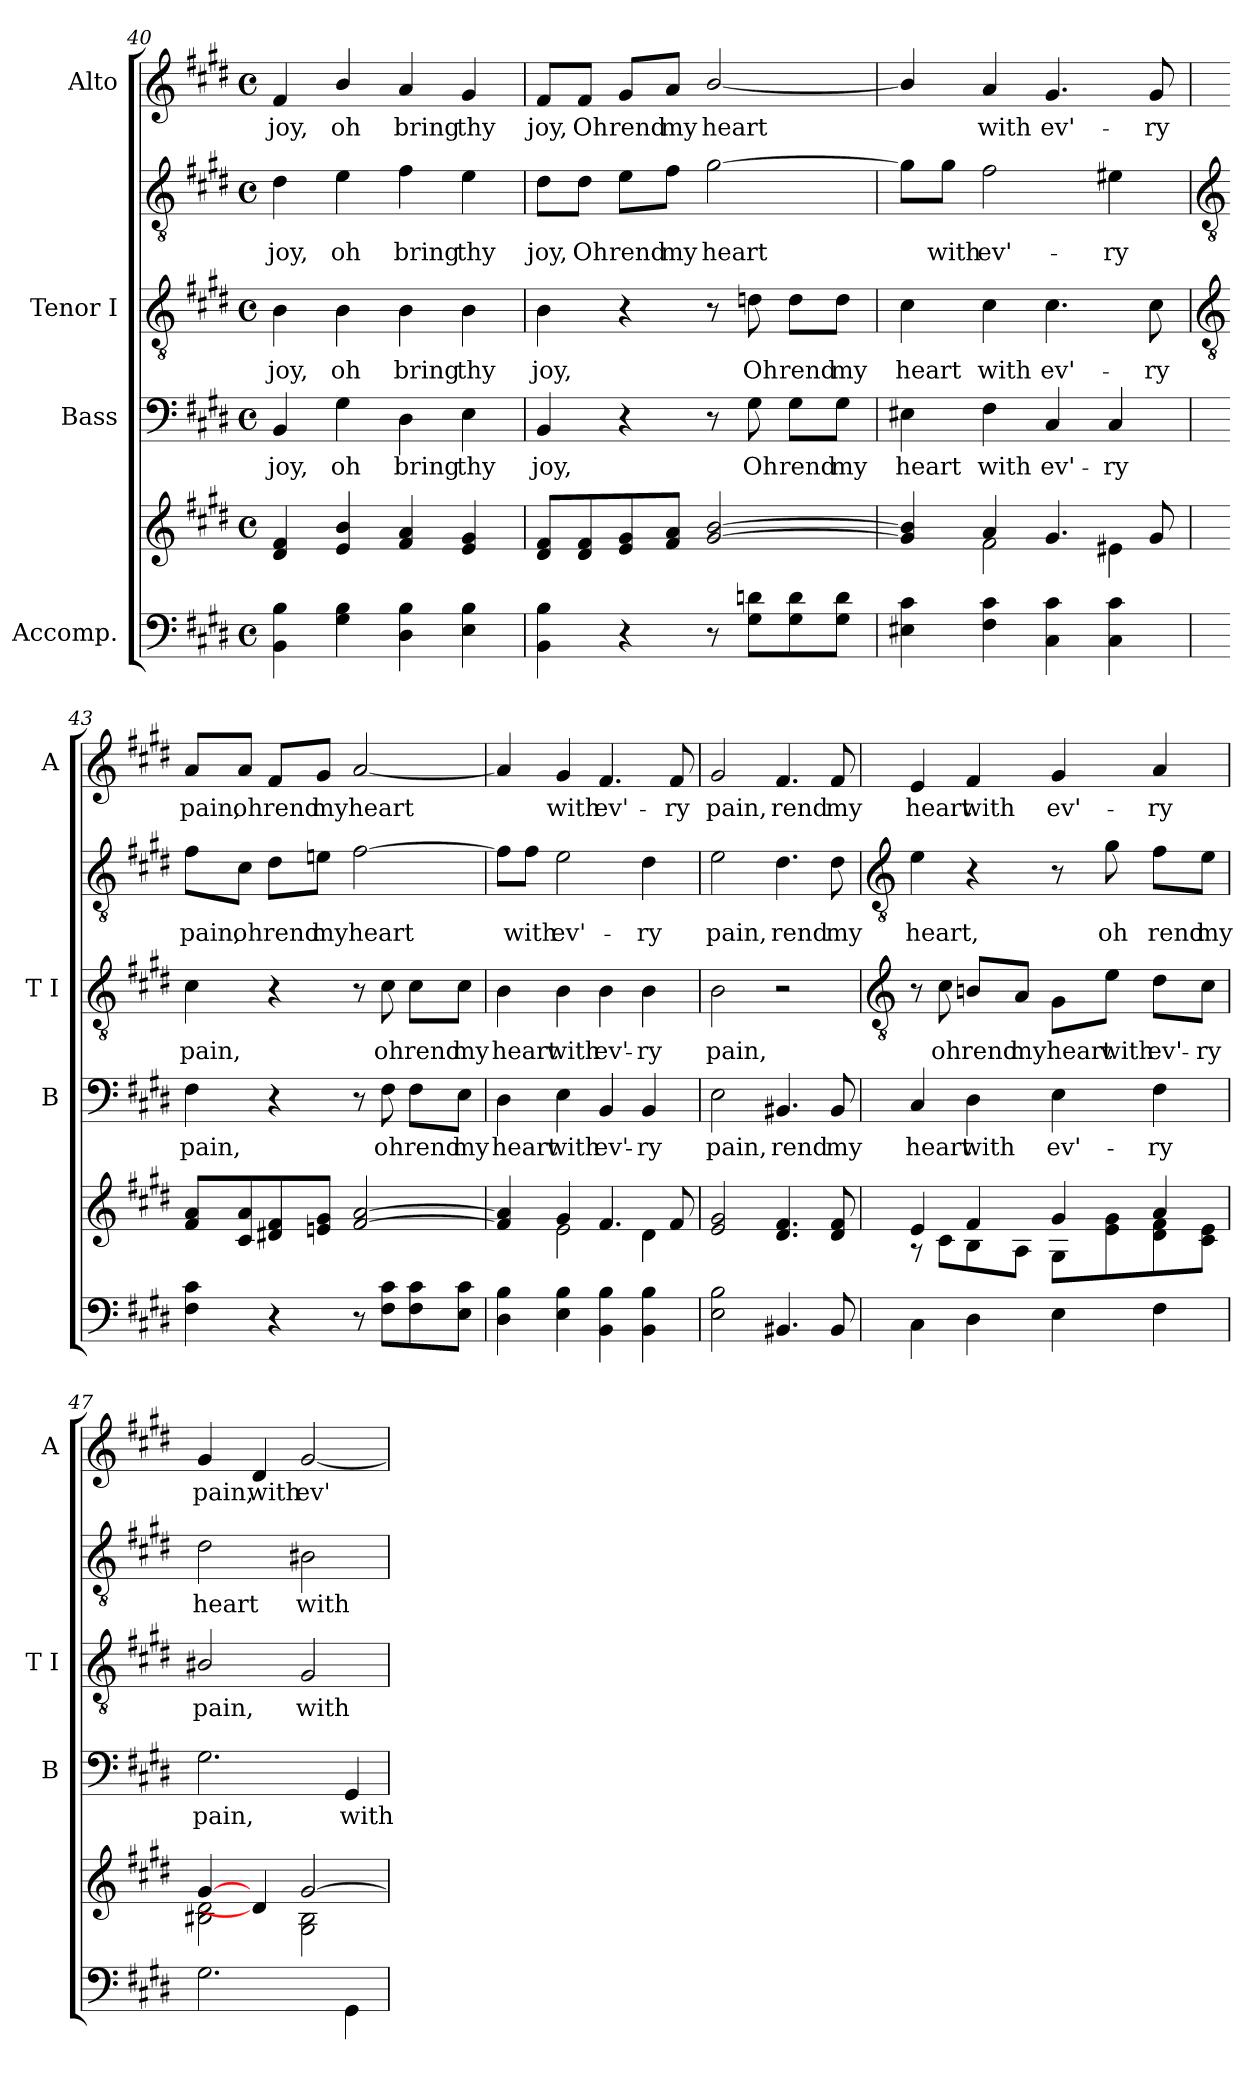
**kern	**kern	**kern	**text	**kern	**text	**kern	**text	**kern	**text
*part4	*part4	*part3	*part3	*part2	*part2	*part2	*part2	*part1	*part1
*staff6	*staff5	*staff4	*staff4	*staff3	*staff3	*staff2	*staff2	*staff1	*staff1
*I"Accomp.	*	*I"Bass	*	*I"Tenor I	*	*	*	*I"Alto	*
*	*	*I'B	*	*I'T I	*	*	*	*I'A	*
!!LO:LB:g=z
*clefF4	*clefG2	*clefF4	*	*clefGv2	*	*clefGv2	*	*clefG2	*
*k[f#c#g#d#]	*k[f#c#g#d#]	*k[f#c#g#d#]	*	*k[f#c#g#d#]	*	*k[f#c#g#d#]	*	*k[f#c#g#d#]	*
*E:	*E:	*E:	*	*E:	*	*E:	*	*E:	*
*M4/4	*M4/4	*M4/4	*	*M4/4	*	*M4/4	*	*M4/4	*
*met(c)	*met(c)	*met(c)	*	*met(c)	*	*met(c)	*	*met(c)	*
=40	=40	=40	=40	=40	=40	=40	=40	=40	=40
*	*^	*	*	*	*	*	*	*	*
!	!	!	!	!LO:LY:b	!	!LO:LY:b	!	!LO:LY:b	!	!LO:LY:b
4BB 4B	4d# 4f#	1ryy	4BB	joy,	4B	joy,	4d#	joy,	4f#	joy,
!	!	!	!	!LO:LY:b	!	!LO:LY:b	!	!LO:LY:b	!	!LO:LY:b
4G# 4B	4e/ 4b/	.	4G#	oh	4B	oh	4e\	oh	4b/	oh
!	!	!	!	!LO:LY:b	!	!LO:LY:b	!	!LO:LY:b	!	!LO:LY:b
4D# 4B	4f# 4a	.	4D#	bring	4B	bring	4f#\	bring	4a	bring
!	!	!	!	!LO:LY:b	!	!LO:LY:b	!	!LO:LY:b	!	!LO:LY:b
4E 4B	4e 4g#	.	4E	thy	4B	thy	4e	thy	4g#	thy
=41	=41	=41	=41	=41	=41	=41	=41	=41	=41	=41
!	!	!	!	!LO:LY:b	!	!LO:LY:b	!	!LO:LY:b	!	!LO:LY:b
4BB 4B	8d# 8f#L	1ryy	4BB	joy,	4B	joy,	8d#\L	joy,	8f#/L	joy,
!	!	!	!	!	!	!	!	!LO:LY:b	!	!LO:LY:b
.	8d# 8f#	.	.	.	.	.	8d#\J	Oh	8f#/J	Oh
!	!	!	!	!	!	!	!	!LO:LY:b	!	!LO:LY:b
4r	8e 8g#	.	4r	.	4r	.	8e\L	rend	8g#/L	rend
!	!	!	!	!	!	!	!	!LO:LY:b	!	!LO:LY:b
.	8f# 8aJ	.	.	.	.	.	8f#\J	my	8a/J	my
!	!	!	!	!	!	!	!	!LO:LY:b	!	!LO:LY:b
8r	[2g#/ [2b/	.	8r	.	8r	.	[2g#\	heart	[2b/	heart
!	!	!	!	!LO:LY:b	!	!LO:LY:b	!	!	!	!
8G# 8dnL	.	.	8G#	Oh	8dn	Oh	.	.	.	.
!	!	!	!	!LO:LY:b	!	!LO:LY:b	!	!	!	!
8G# 8d	.	.	8G#\L	rend	8d\L	rend	.	.	.	.
!	!	!	!	!LO:LY:b	!	!LO:LY:b	!	!	!	!
8G# 8dJ	.	.	8G#\J	my	8d\J	my	.	.	.	.
=42	=42	=42	=42	=42	=42	=42	=42	=42	=42	=42
!	!	!	!	!LO:LY:b	!	!LO:LY:b	!	!	!	!
4E#X 4c#	4g#/] 4b/]	4ryy	4E#X	heart	4c#	heart	8g#\L]	.	4b/]	.
!	!	!	!	!	!	!	!	!LO:LY:b	!	!
.	.	.	.	.	.	.	8g#\J	with	.	.
!	!	!	!	!LO:LY:b	!	!LO:LY:b	!	!LO:LY:b	!	!LO:LY:b
4F# 4c#	4a	2f#\	4F#	with	4c#	with	2f#	ev'-	4a	with
!	!	!	!	!LO:LY:b	!	!LO:LY:b	!	!	!	!LO:LY:b
4C# 4c#	4.g#	.	4C#	ev'-	4.c#	ev'-	.	.	4.g#	ev'-
!	!	!	!	!LO:LY:b	!	!	!	!LO:LY:b	!	!
4C# 4c#	.	4e#X\	4C#	-ry	.	.	4e#X	-ry	.	.
!	!	!	!	!	!	!LO:LY:b	!	!	!	!LO:LY:b
.	8g#	.	.	.	8c#	-ry	.	.	8g#	-ry
!!LO:LB:g=z
=43	=43	=43	=43	=43	=43	=43	=43	=43	=43	=43
*	*	*	*	*	*clefGv2	*	*clefGv2	*	*	*
!	!	!	!	!LO:LY:b	!	!LO:LY:b	!	!LO:LY:b	!	!LO:LY:b
4F# 4c#	8f# 8aL	1ryy	4F#	pain,	4c#	pain,	8f#\L	pain,	8a/L	pain,
!	!	!	!	!	!	!	!	!LO:LY:b	!	!LO:LY:b
.	8c# 8a	.	.	.	.	.	8c#\J	oh	8a/J	oh
!	!	!	!	!	!	!	!	!LO:LY:b	!	!LO:LY:b
4r	8d#X 8f#	.	4r	.	4r	.	8d#\L	rend	8f#/L	rend
!	!	!	!	!	!	!	!	!LO:LY:b	!	!LO:LY:b
.	8en 8g#J	.	.	.	.	.	8en\J	my	8g#/J	my
!	!	!	!	!	!	!	!	!LO:LY:b	!	!LO:LY:b
8r	[2f# [2a	.	8r	.	8r	.	[2f#	heart	[2a	heart
!	!	!	!	!LO:LY:b	!	!LO:LY:b	!	!	!	!
8F# 8c#L	.	.	8F#	oh	8c#	oh	.	.	.	.
!	!	!	!	!LO:LY:b	!	!LO:LY:b	!	!	!	!
8F# 8c#	.	.	8F#\L	rend	8c#\L	rend	.	.	.	.
!	!	!	!	!LO:LY:b	!	!LO:LY:b	!	!	!	!
8E 8c#J	.	.	8E\J	my	8c#\J	my	.	.	.	.
=44	=44	=44	=44	=44	=44	=44	=44	=44	=44	=44
!	!	!	!	!LO:LY:b	!	!LO:LY:b	!	!	!	!
4D# 4B	4f#] 4a]	4ryy	4D#	heart	4B	heart	8f#\L]	.	4a]	.
!	!	!	!	!	!	!	!	!LO:LY:b	!	!
.	.	.	.	.	.	.	8f#\J	with	.	.
!	!	!	!	!LO:LY:b	!	!LO:LY:b	!	!LO:LY:b	!	!LO:LY:b
4E 4B	4g#	2e\	4E	with	4B	with	2e\	ev'-	4g#	with
!	!	!	!	!LO:LY:b	!	!LO:LY:b	!	!	!	!LO:LY:b
4BB 4B	4.f#	.	4BB	ev'-	4B	ev'-	.	.	4.f#	ev'-
!	!	!	!	!LO:LY:b	!	!LO:LY:b	!	!LO:LY:b	!	!
4BB 4B	.	4d#\	4BB	-ry	4B	-ry	4d#	-ry	.	.
!	!	!	!	!	!	!	!	!	!	!LO:LY:b
.	8f#	.	.	.	.	.	.	.	8f#	-ry
=45	=45	=45	=45	=45	=45	=45	=45	=45	=45	=45
!	!	!	!	!LO:LY:b	!	!LO:LY:b	!	!LO:LY:b	!	!LO:LY:b
2E 2B	2e 2g#	1ryy	2E	pain,	2B	pain,	2e	pain,	2g#	pain,
!	!	!	!	!LO:LY:b	!	!	!	!LO:LY:b	!	!LO:LY:b
4.BB#X	4.d# 4.f#	.	4.BB#X	rend	2r	.	4.d#	rend	4.f#	rend
!	!	!	!	!LO:LY:b	!	!	!	!LO:LY:b	!	!LO:LY:b
8BB#	8d# 8f#	.	8BB#	my	.	.	8d#	my	8f#	my
!!LO:LB:g=z
=46	=46	=46	=46	=46	=46	=46	=46	=46	=46	=46
*	*	*	*	*	*clefGv2	*	*clefGv2	*	*	*
*^	*	*	*	*	*	*	*	*	*	*
!	!	!	!	!	!LO:LY:b	!	!	!	!LO:LY:b	!	!LO:LY:b
1ryy	4C#	4e	8r	4C#	heart	8r	.	4e	heart,	4e	heart
!	!	!	!	!	!	!	!LO:LY:b	!	!	!	!
.	.	.	8c#\L	.	.	8c#	oh	.	.	.	.
!	!	!	!	!	!LO:LY:b	!	!LO:LY:b	!	!	!	!LO:LY:b
.	4D#	4f#	8B\	4D#	with	8Bn/L	rend	4r	.	4f#	with
!	!	!	!	!	!	!	!LO:LY:b	!	!	!	!
.	.	.	8A\J	.	.	8A/J	my	.	.	.	.
!	!	!	!	!	!LO:LY:b	!	!LO:LY:b	!	!	!	!LO:LY:b
.	4E	4g#	8G#\L	4E	ev'-	8G#\L	heart	8r	.	4g#	ev'-
!	!	!	!	!	!	!	!LO:LY:b	!	!LO:LY:b	!	!
.	.	.	8e\ 8g#\	.	.	8e\J	with	8g#	oh	.	.
!	!	!	!	!	!LO:LY:b	!	!LO:LY:b	!	!LO:LY:b	!	!LO:LY:b
.	4F#	4a	8d#\ 8f#\	4F#	-ry	8d#\L	ev'-	8f#\L	rend	4a	-ry
!	!	!	!	!	!	!	!LO:LY:b	!	!LO:LY:b	!	!
.	.	.	8c#\ 8e\J	.	.	8c#\J	-ry	8e\J	my	.	.
=47	=47	=47	=47	=47	=47	=47	=47	=47	=47	=47	=47
!	!	!	!	!	!LO:LY:b	!	!LO:LY:b	!	!LO:LY:b	!	!LO:LY:b
1ryy	2.G#	[4g#	2B#X\ 2d#\	2.G#	pain,	2B#X/	pain,	2d#	heart	4g#	pain,
!	!	!	!	!	!	!	!	!	!	!	!LO:LY:b
.	.	4d#]	.	.	.	.	.	.	.	4d#	with
!	!	!	!	!	!	!	!LO:LY:b	!	!LO:LY:b	!	!LO:LY:b
.	.	[2g#	2G#\ 2B#\	.	.	2G#	with	2B#X	with	[2g#	ev'-
!	!	!	!	!	!LO:LY:b	!	!	!	!	!	!
.	4GG#	.	.	4GG#	with	.	.	.	.	.	.
*v	*v	*	*	*	*	*	*	*	*	*	*
*	*v	*v	*	*	*	*	*	*	*	*
=	=	=	=	=	=	=	=	=	=
*-	*-	*-	*-	*-	*-	*-	*-	*-	*-
